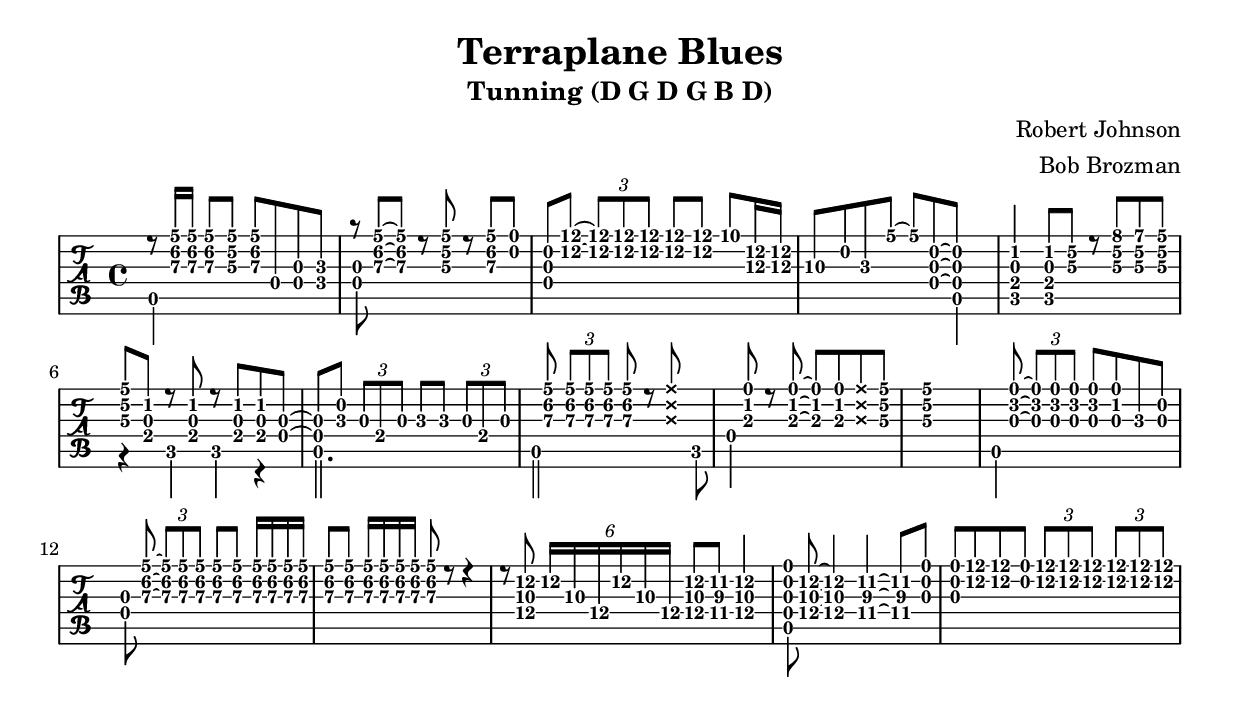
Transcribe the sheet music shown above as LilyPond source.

% 
% 
%
\version "2.18.2"
\include "english.ly"
\header {
  title = "Terraplane Blues"
  subtitle = "Tunning (D G D G B D)"
  arranger = "Bob Brozman"
  composer = "Robert Johnson"
}

\paper {
  top-margin = 0.5\in
  bottom-margin = 0.5\in
}
\layout { indent = 0.0\cm }
\layout { \override Voice.StringNumber #'stencil = ##f }

upper = \relative c' {
  \voiceOne
  \stemUp
   r8 <d'\3 f\2 g\1>16 <d f g>16 <d f g>8 <c e g>8 <d f g> d, <d g> <f bf> |
   r8
   <d'\3 f\2 g\1>8 ~ <d\3 f\2 g\1>8 r8 <c e g>8 r8 <d\3 f\2 g\1>8 <b d> |
   <d, g b>8 <b'' d> ~  \tuplet 3/2 { <b d> <b d> <b d> } <b d> <b d> c <g\3 b\2>16 <g\3 b\2>16 |
   f8\3 b,\2 bf\3 g'\1~ g\1 <d, g b> ~ <d g b> s8 |
   <bf e g c>4 <bf e g c>8 <c'\3 e\2> r8 <c\3 e\2 bf'\1> <c\3 e\2 a\1> <c\3 e\2 g\1> |
   <c e g> <e, g c> r8 <e g c> r8 <e g c> <e g c> <d g> ~ |
   <d g> <bf' b> \tuplet 3/2 { g e g} bf bf \tuplet 3/2 { g e g}
   s8 <d'\3 f\2 g\1> \tuplet 3/2 { <d f g> <d f g> <d f g> } <d f g> r8 \deadNote { <d f g> } s8 |
   s8 <a c d>8 r8 <a c d>8 ~ <a c d>8 <a c d>8 \deadNote { <a c d>8 } <c e g> |
   <c e g>1 |
   s8 <g d' d>8 ~ \tuplet  3/2 { <g d' d> <g d' d> <g d' d> } <g d' d>8 <g c d> bf <g b> |
   s8 <d' f g>8 ~ \tuplet  3/2 { <d f g> <d f g> <d f g> } <d f g>8 <d f g> <d f g>16 <d f g> <d f g> <d f g> | 
   <d f g>8 <d f g> <d f g>16 <d f g> <d f g> <d f g> <d f g>8 r8 r4 | 
   r8 <d\4 f\3 b\2>8 \tuplet 6/4 { b'16\2 f\3 d\4 b'\2 f\3 d\4 }  <d\4 f\3 b\2>8 <df\4 e\3 bf'\2>8 <d\4 f\3 b\2>4 |
   s8 <d\4 f\3 b\2>8~ <d\4 f\3 b\2>4 <df\4 e\3 bf'\2>4 ~ <df\4 e\3 bf'\2>8 <g, b d>8 |
   <g b d>8 <b' d> <b d> <b, d> \tuplet 3/2 { <b' d> <b d> <b d> } \tuplet 3/2 { <b d> <b d> <b d> } |
   
   
}

lower = \relative c {
  \voiceTwo
  g'4\5 s4 s4 s4 |
  <d'\4 g\3>8 s8 s4 s2 |
  s1 |
  s2 s4 g,4 |
  s1 |
  r4 bf4 bf4 r4 |
  g2. s4 |
  g2 s4 s8 bf8 |
  d4 s4 s2 |
  s1 |
  g,4 s4 s2 |
  <d' g>8 s8 s4 s2 |
  s1 |
  s1 |
  <g, d' g b d>8 s8 s4 s2 |
  s1 |
}

music = \relative c {
  \time 4/4
  {
   \tabFullNotation 
   <<
    \context TabVoice = "upper" \upper
    \context TabVoice = "lower" \lower
   >>
 }
}

\new TabStaff {
  \set TabStaff.stringTunings = #guitar-open-g-tuning
  \transpose c c,
  
    \music
}

\score {
  \music
  \midi {
    \tempo 4 = 70
      \set Staff.midiInstrument = #"acoustic guitar (nylon)"
  }
}
